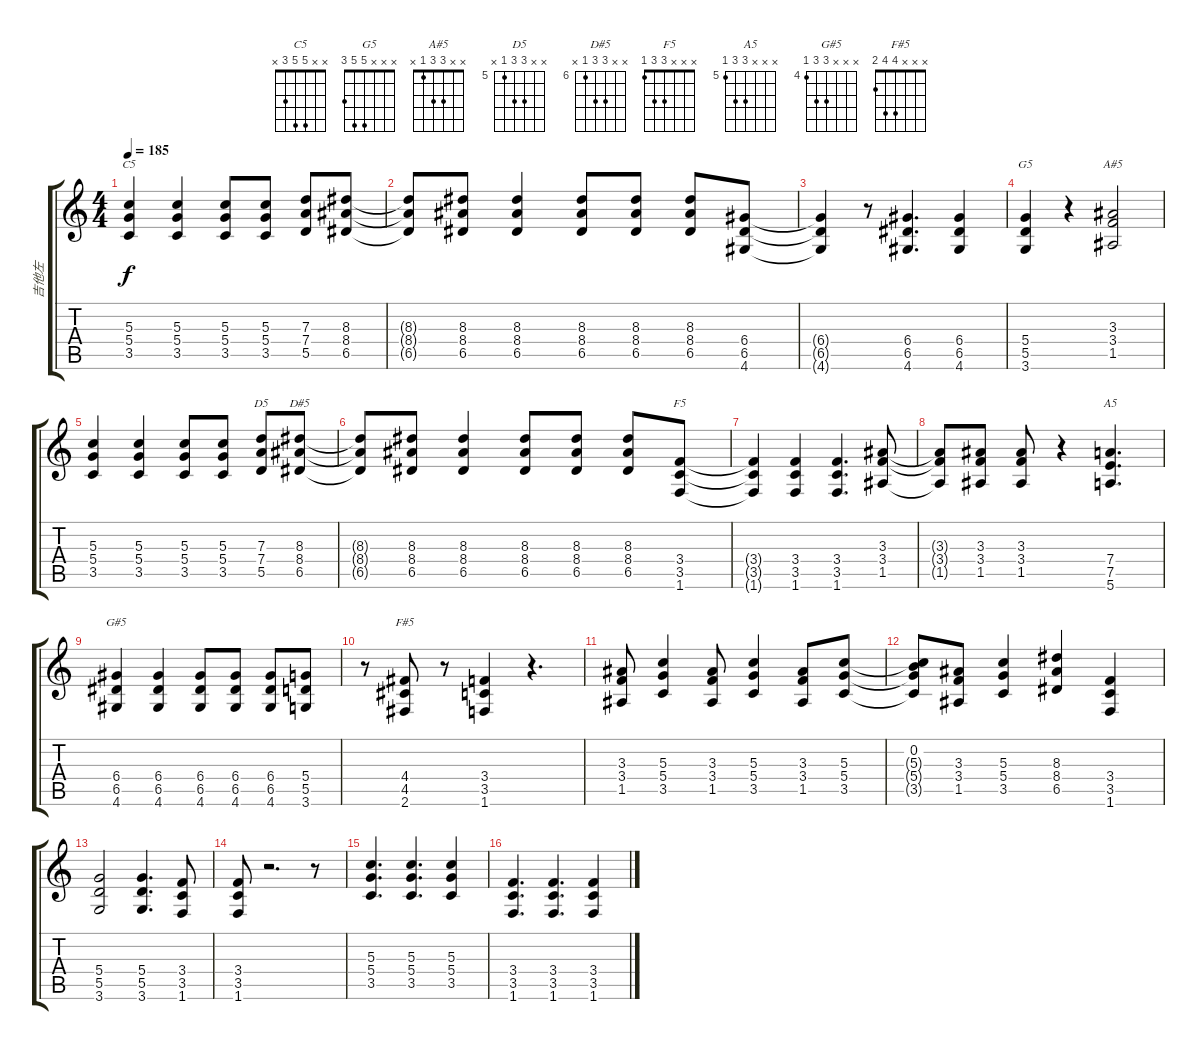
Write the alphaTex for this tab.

\track ("吉他左" "吉他左") {instrument distortionguitar}
\staff {score tabs}
\tuning (E4 B3 G3 D3 A2 E2) {hide}
\chord ("C5" x x 5 5 3 x)
\chord ("G5" x x x 5 5 3)
\chord ("A#5" x x 3 3 1 x)
\chord ("D5" x x 7 7 5 x) {firstfret 5}
\chord ("D#5" x x 8 8 6 x) {firstfret 6}
\chord ("F5" x x x 3 3 1)
\chord ("A5" x x x 7 7 5) {firstfret 5}
\chord ("G#5" x x x 6 6 4) {firstfret 4}
\chord ("F#5" x x x 4 4 2)
\ts (4 4)
\tempo 185
\clef g2
\ks c
(5.3 5.4 3.5).4{ch "C5" dy f} (5.3 5.4 3.5).4 (5.3 5.4 3.5).8 (5.3 5.4 3.5).8 (7.3 7.4 5.5).8 (8.3 8.4 6.5).8 |
(8.3{t} 8.4{t} 6.5{t}).8 (8.3 8.4 6.5).8 (8.3 8.4 6.5).4 (8.3 8.4 6.5).8 (8.3 8.4 6.5).8 (8.3 8.4 6.5).8 (6.4 6.5 4.6).8 |
(6.4{t} 6.5{t} 4.6{t}).4 r.8 (6.4 6.5 4.6).4{d} (6.4 6.5 4.6).4 |
(5.4 5.5 3.6).4{ch "G5"} r.4 (3.3 3.4 1.5).2{ch "A#5"} |
(5.3 5.4 3.5).4 (5.3 5.4 3.5).4 (5.3 5.4 3.5).8 (5.3 5.4 3.5).8 (7.3 7.4 5.5).8{ch "D5"} (8.3 8.4 6.5).8{ch "D#5"} |
(8.3{t} 8.4{t} 6.5{t}).8 (8.3 8.4 6.5).8 (8.3 8.4 6.5).4 (8.3 8.4 6.5).8 (8.3 8.4 6.5).8 (8.3 8.4 6.5).8 (3.4 3.5 1.6).8{ch "F5"} |
(3.4{t} 3.5{t} 1.6{t}).4 (3.4 3.5 1.6).4 (3.4 3.5 1.6).4{d} (3.3 3.4 1.5).8 |
(3.3{t} 3.4{t} 1.5{t}).8 (3.3 3.4 1.5).8 (3.3 3.4 1.5).8 r.4 (7.4 7.5 5.6).4{d ch "A5"} |
(6.4 6.5 4.6).4{ch "G#5"} (6.4 6.5 4.6).4 (6.4 6.5 4.6).8 (6.4 6.5 4.6).8 (6.4 6.5 4.6).8 (5.4 5.5 3.6).8 |
r.8 (4.4 4.5 2.6).8{ch "F#5"} r.8 (3.4 3.5 1.6).4 r.4{d} |
(3.3 3.4 1.5).8 (5.3 5.4 3.5).4 (3.3 3.4 1.5).8 (5.3 5.4 3.5).4 (3.3 3.4 1.5).8 (5.3 5.4 3.5).8 |
(0.2 5.3{t} 5.4{t} 3.5{t}).8 (3.3 3.4 1.5).8 (5.3 5.4 3.5).4 (8.3 8.4 6.5).4 (3.4 3.5 1.6).4 |
(5.4 5.5 3.6).2 (5.4 5.5 3.6).4{d} (3.4 3.5 1.6).8 |
(3.4 3.5 1.6).8 r.2{d} r.8 |
(5.3 5.4 3.5).4{d} (5.3 5.4 3.5).4{d} (5.3 5.4 3.5).4 |
(3.4 3.5 1.6).4{d} (3.4 3.5 1.6).4{d} (3.4 3.5 1.6).4
